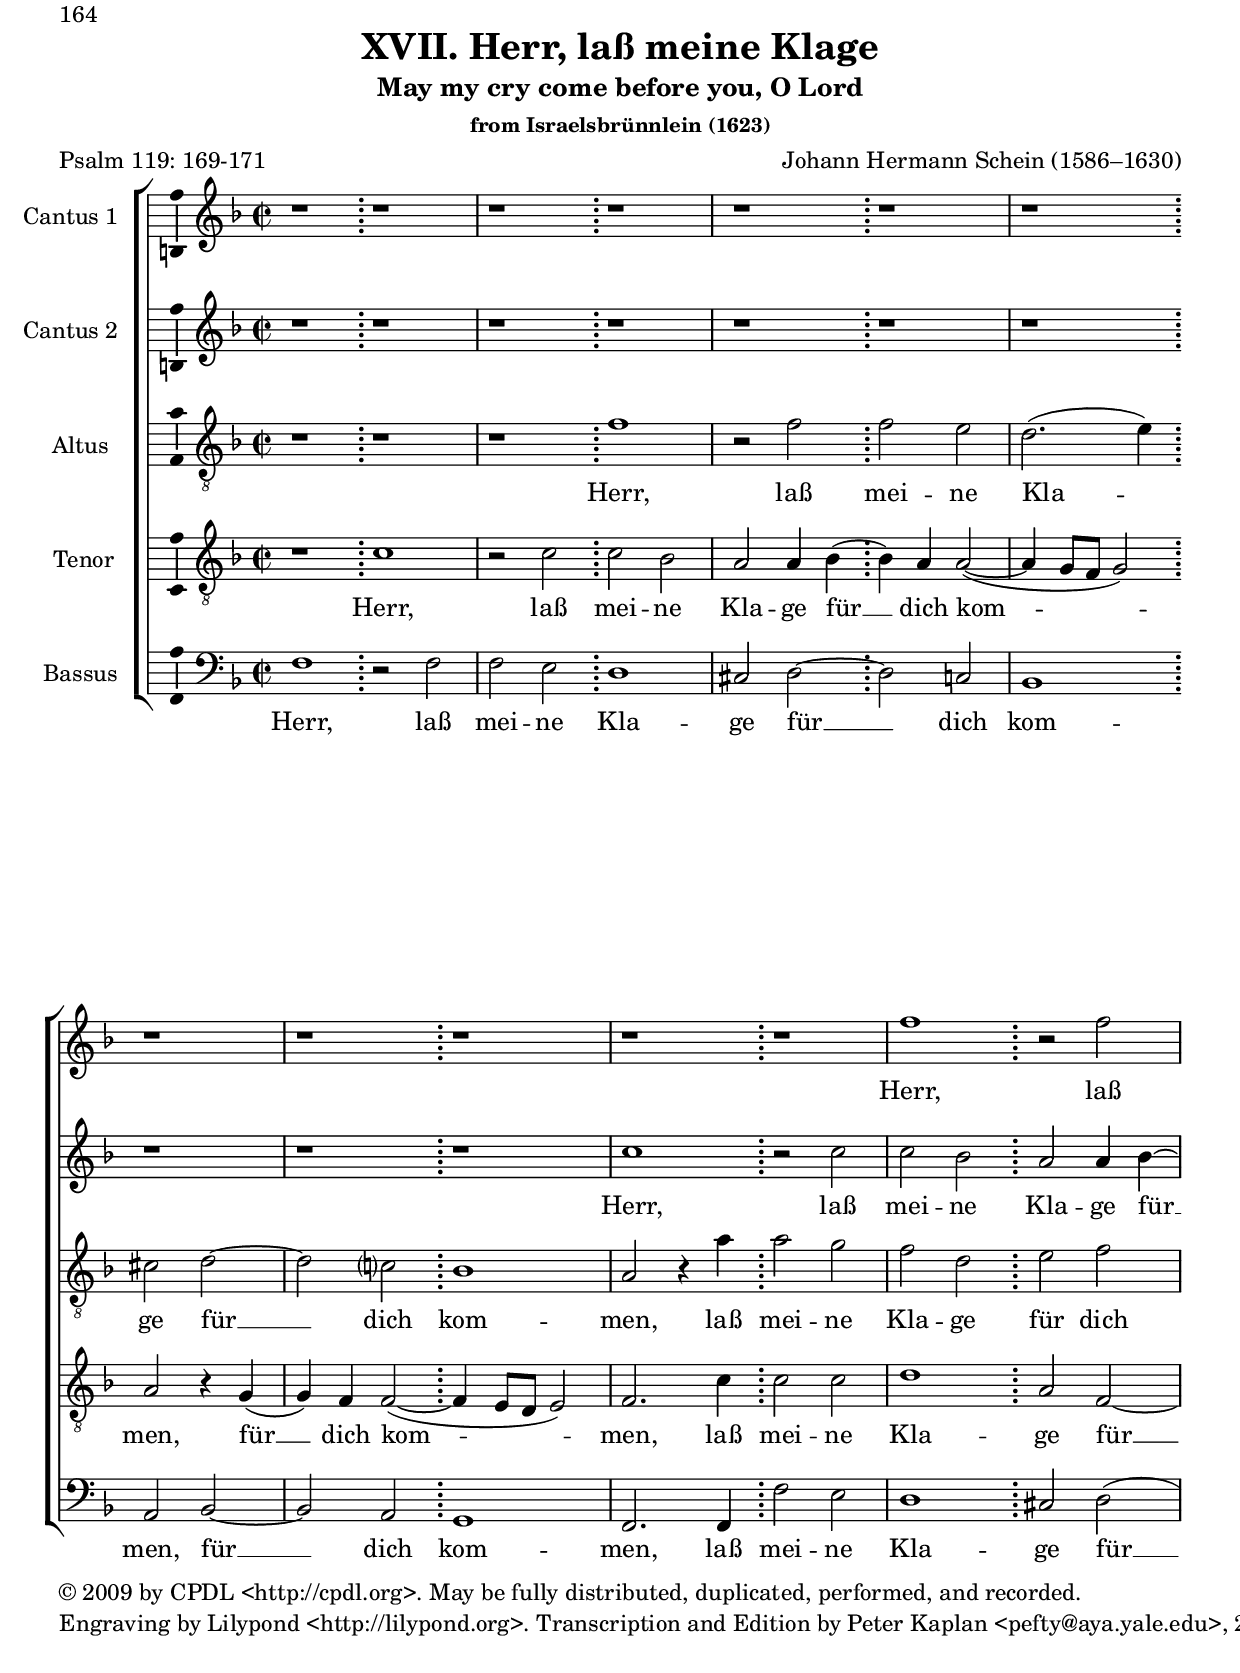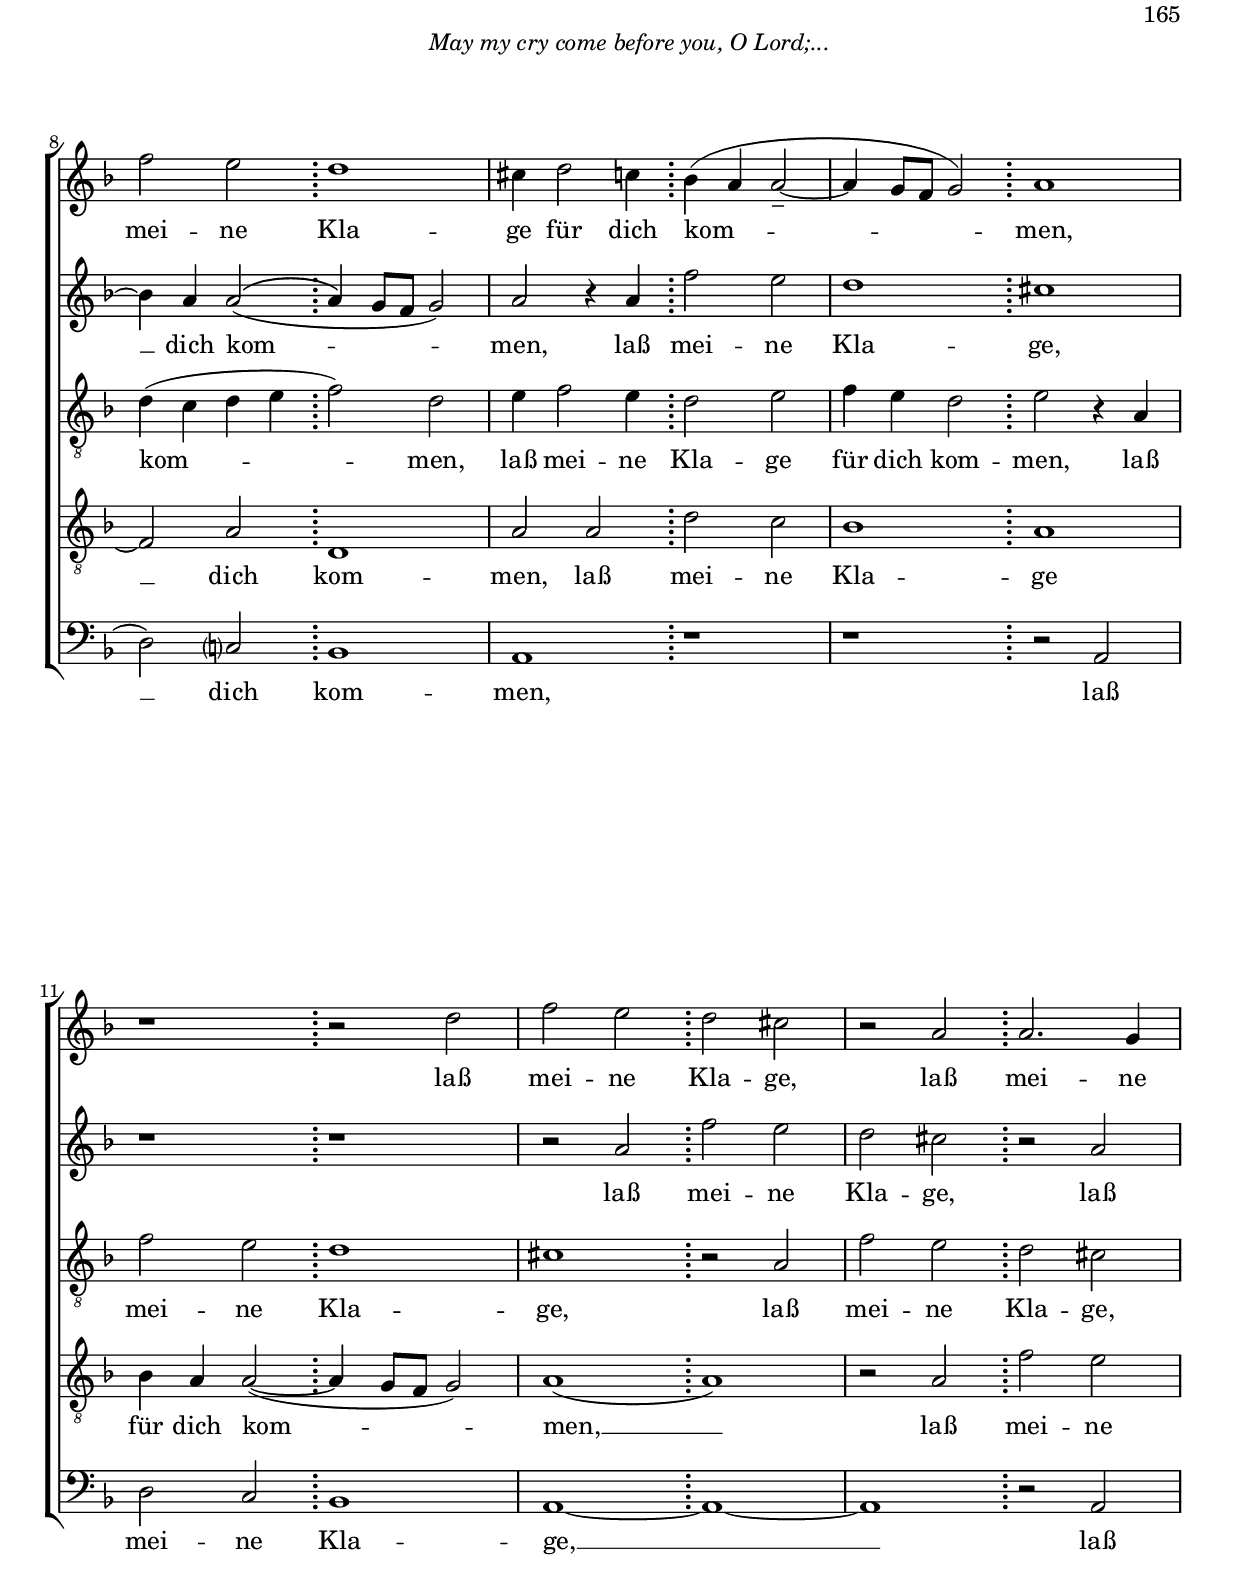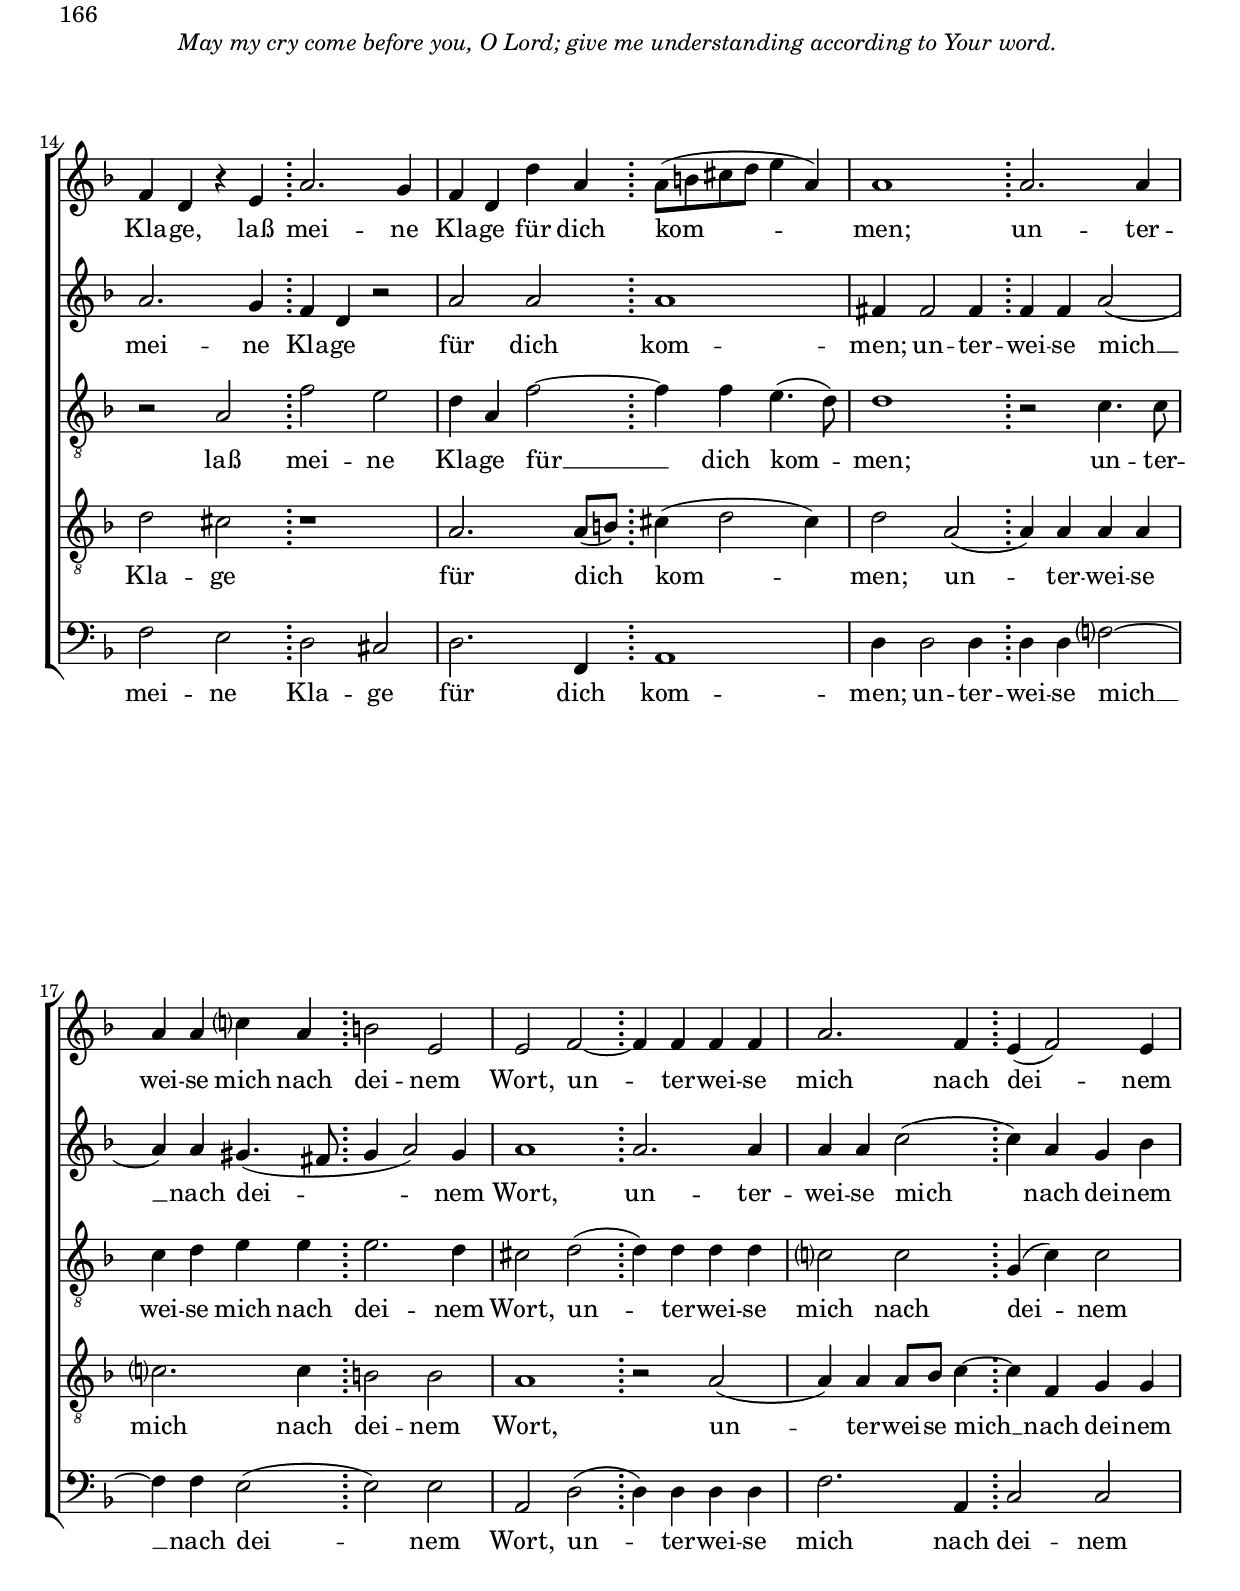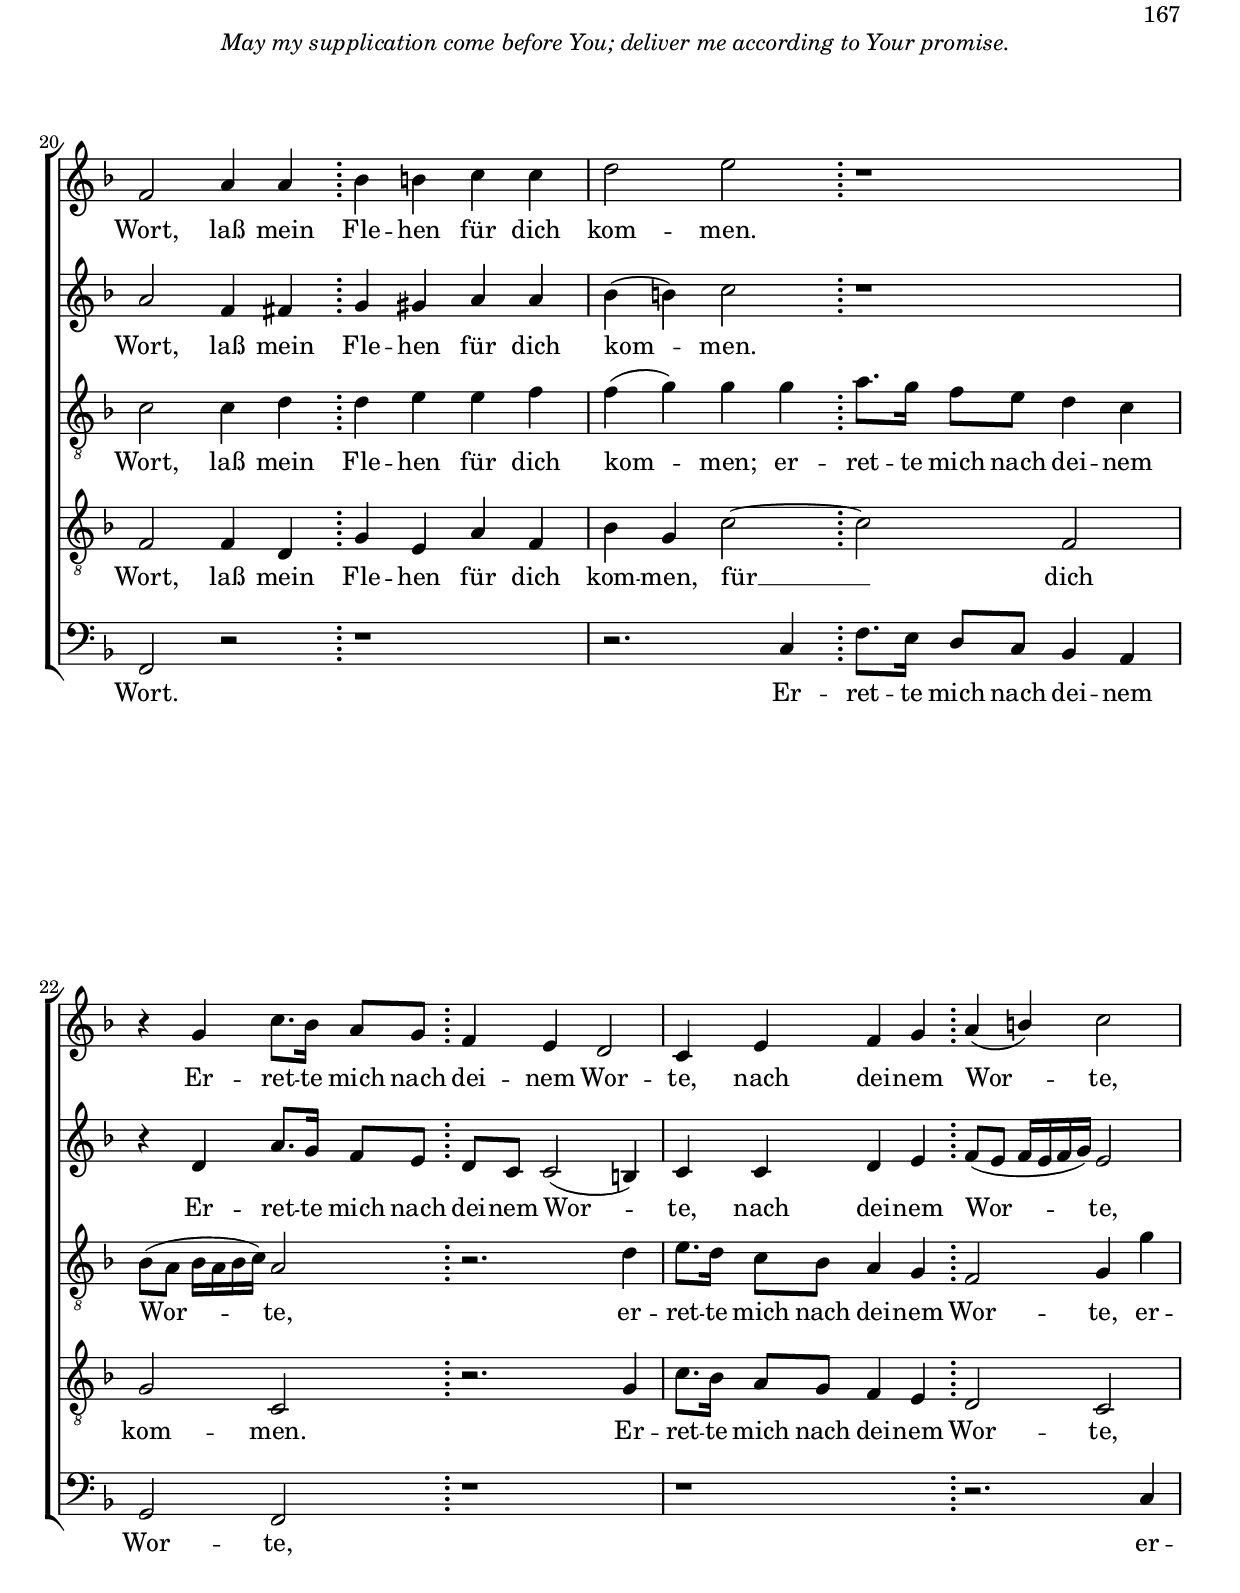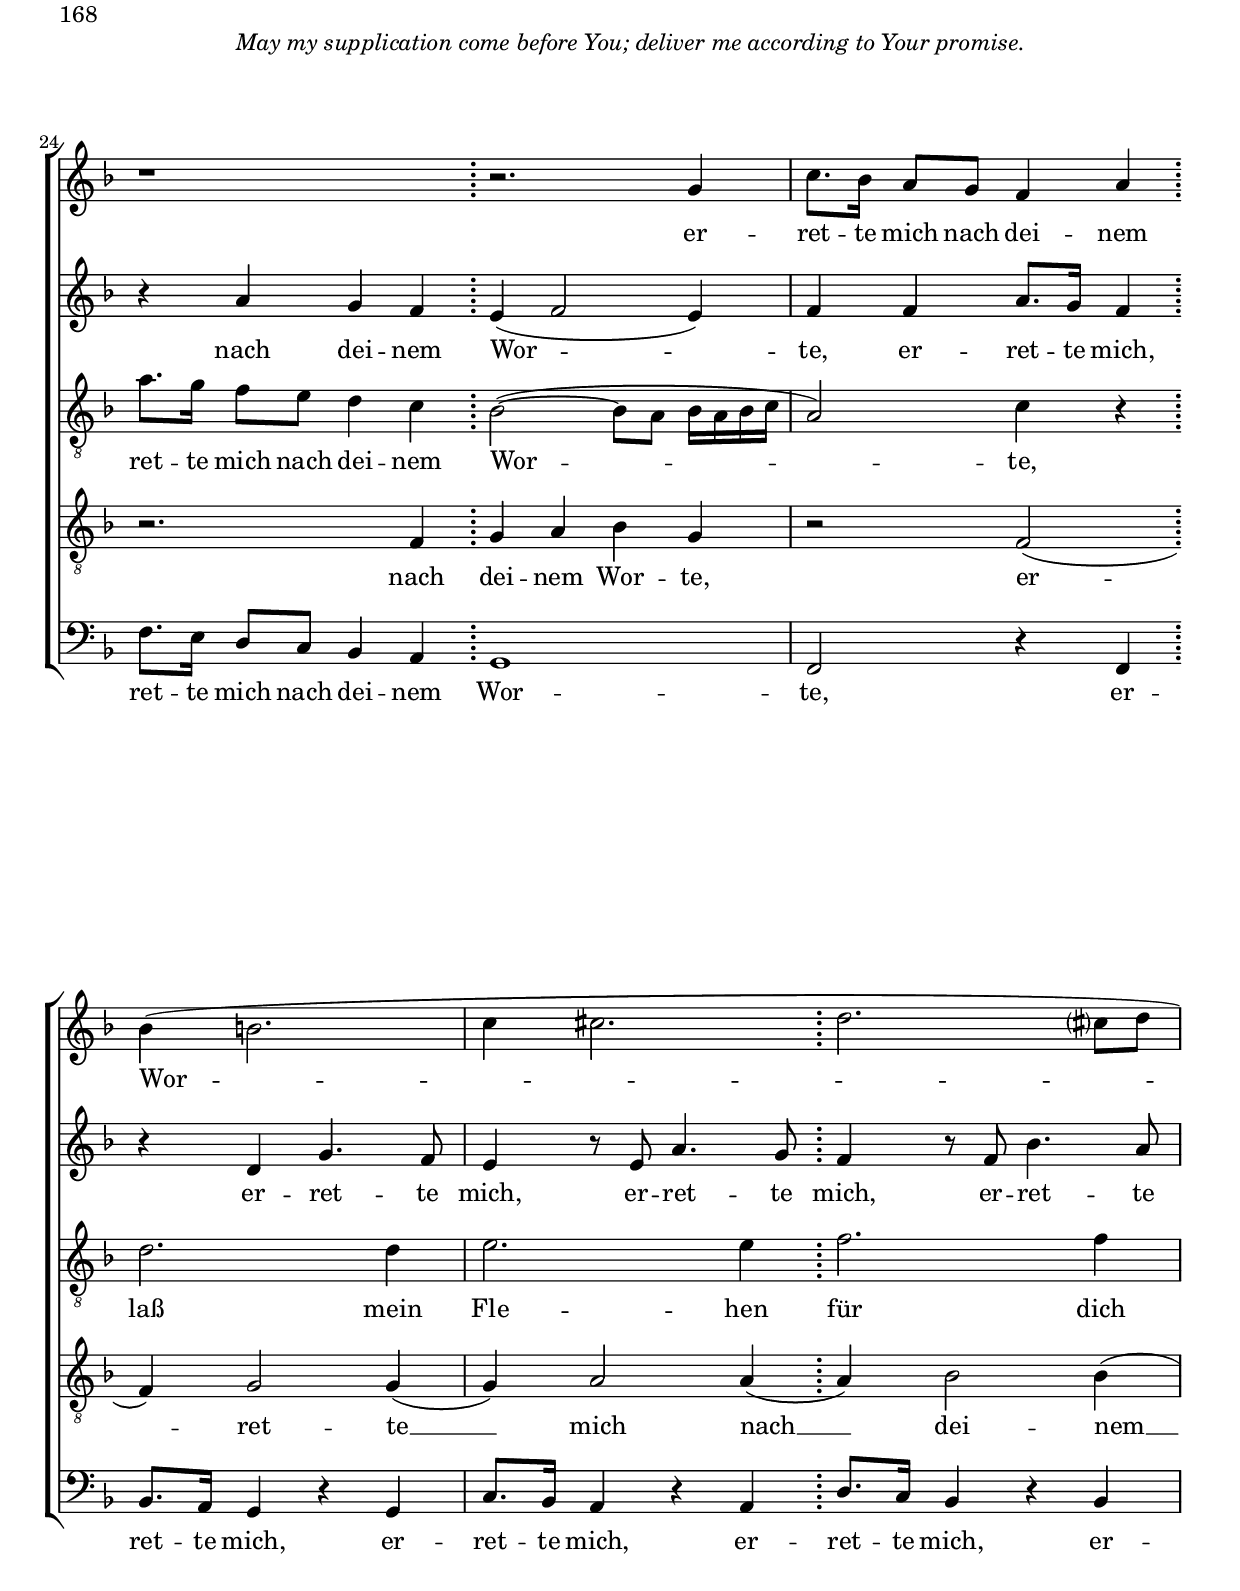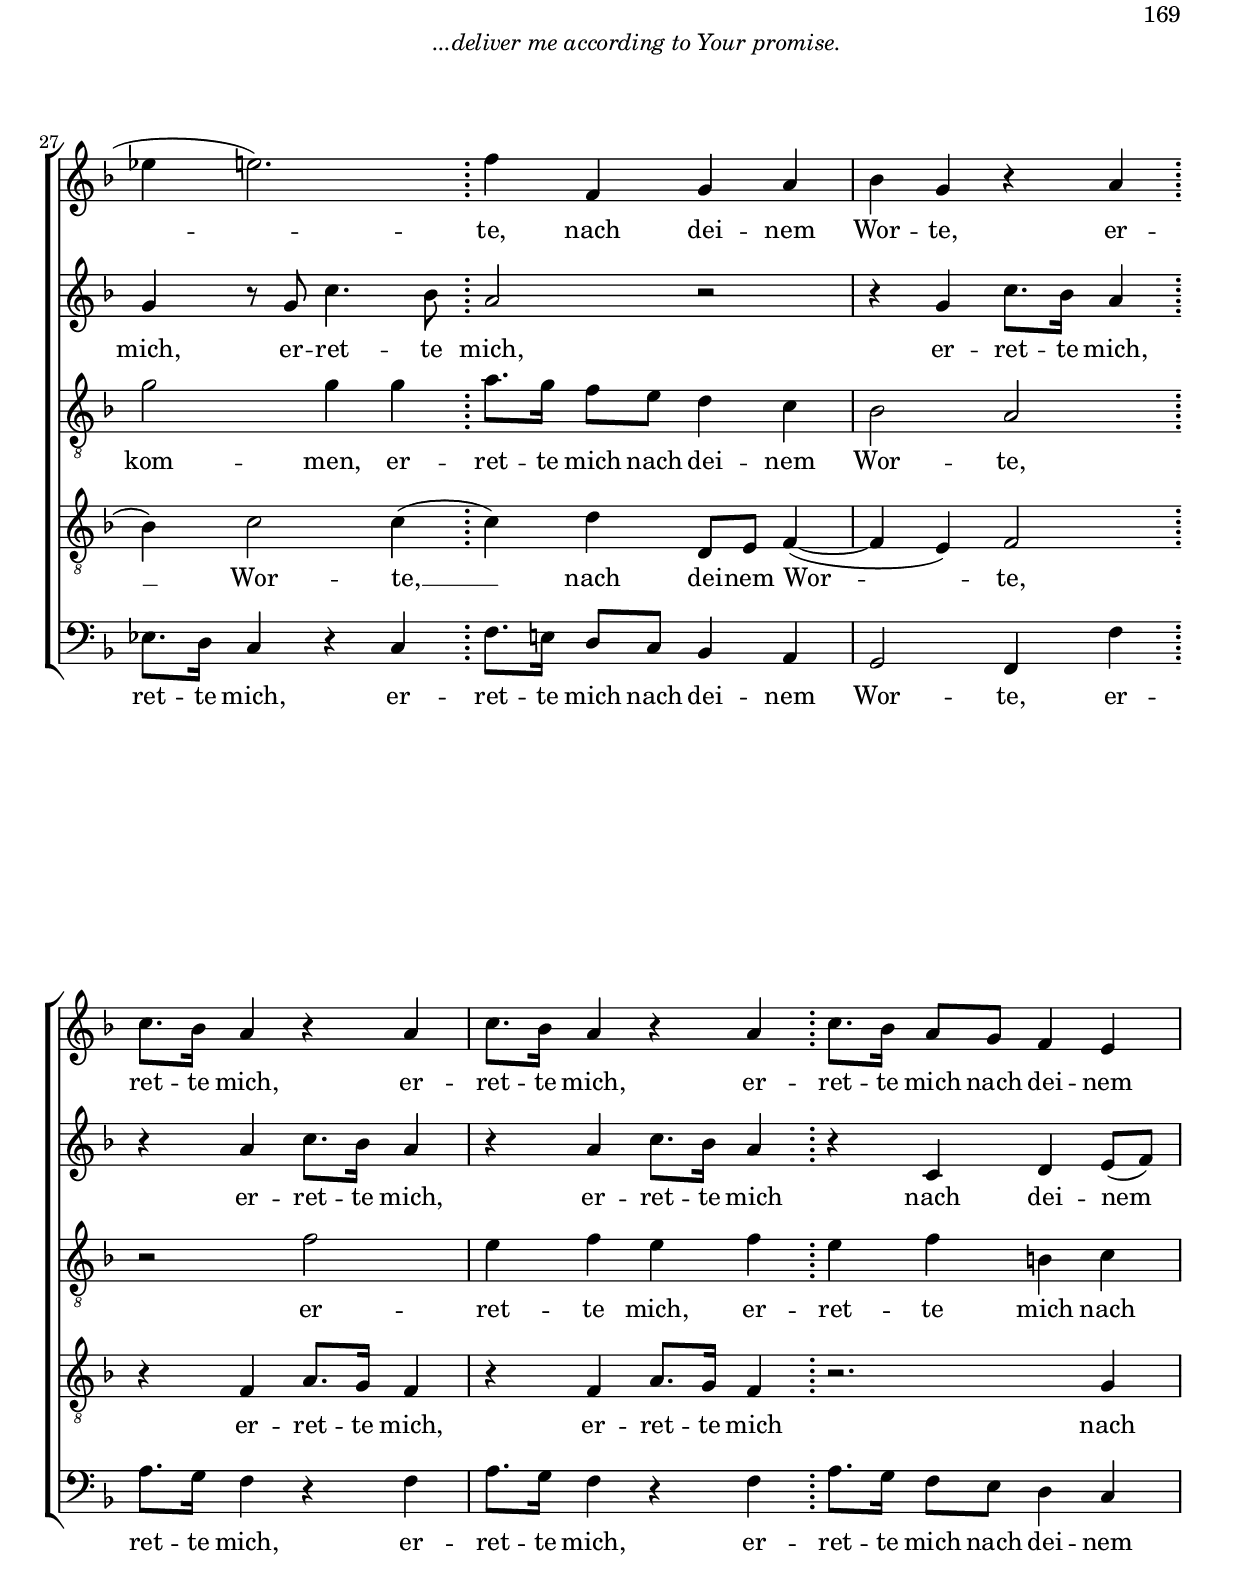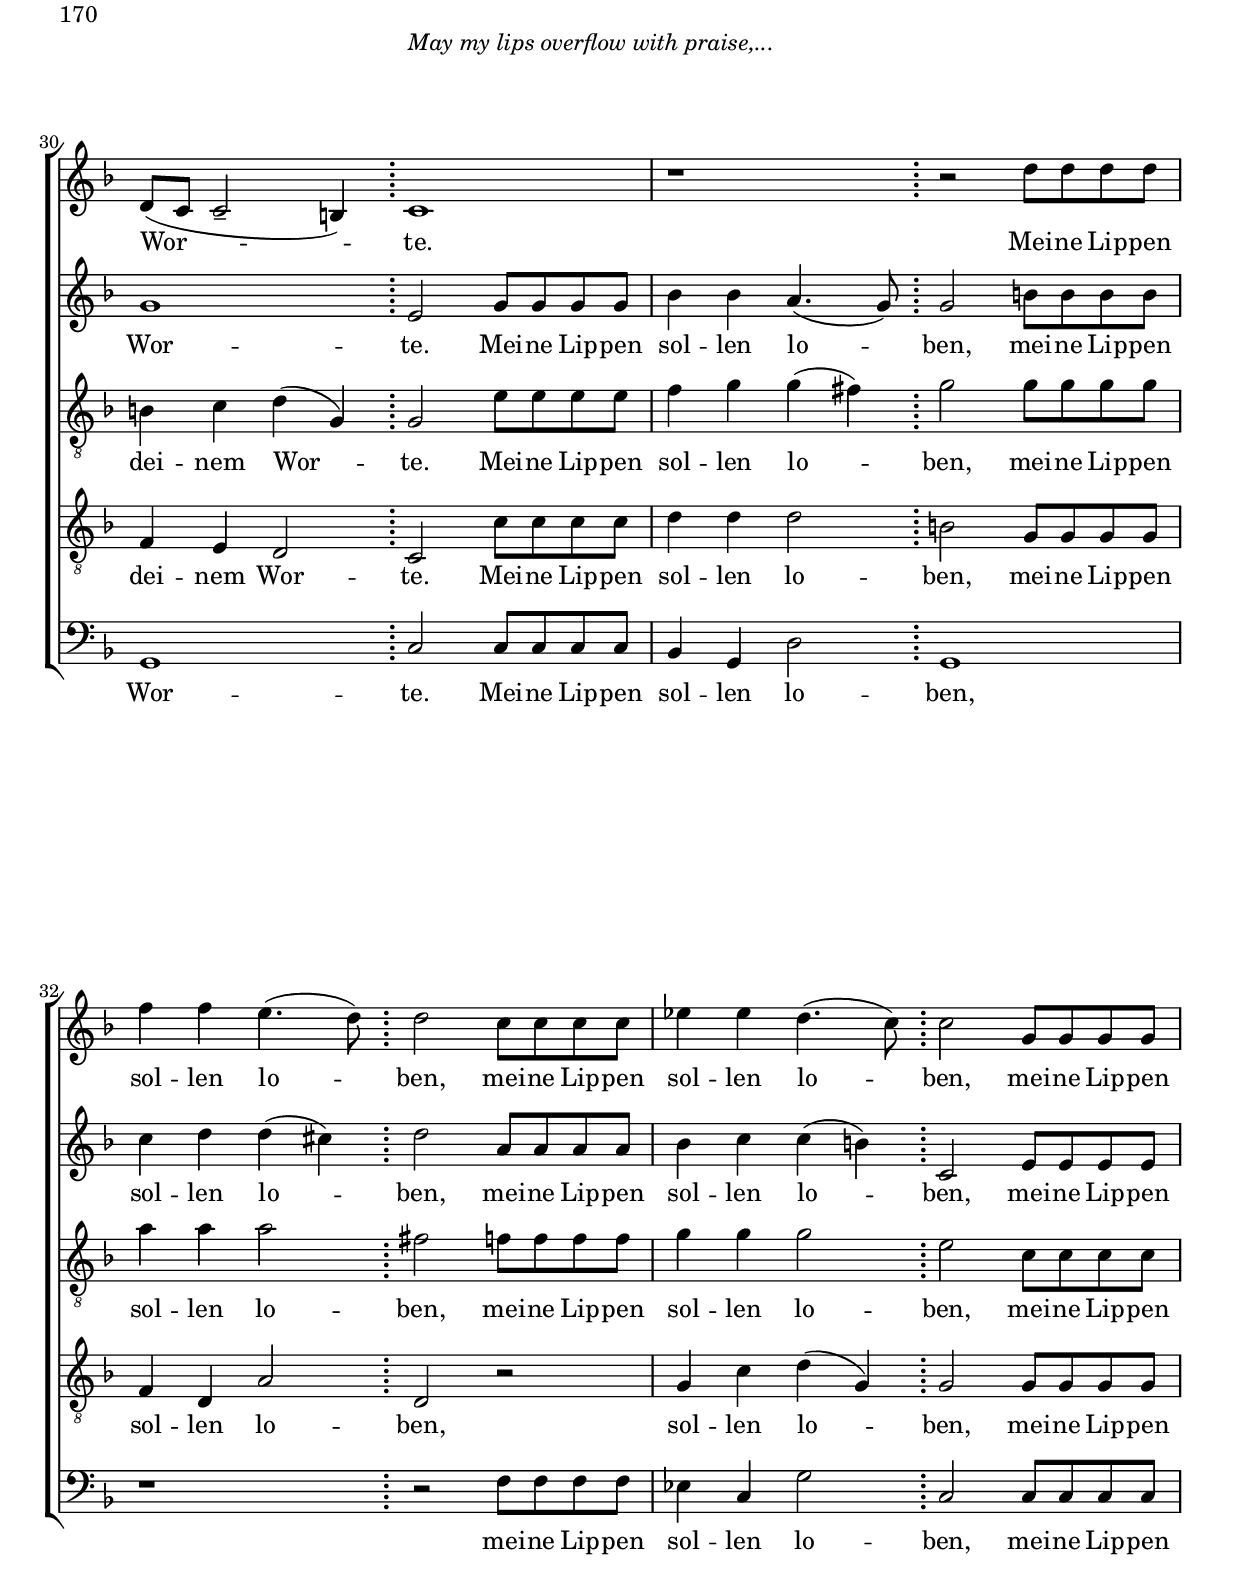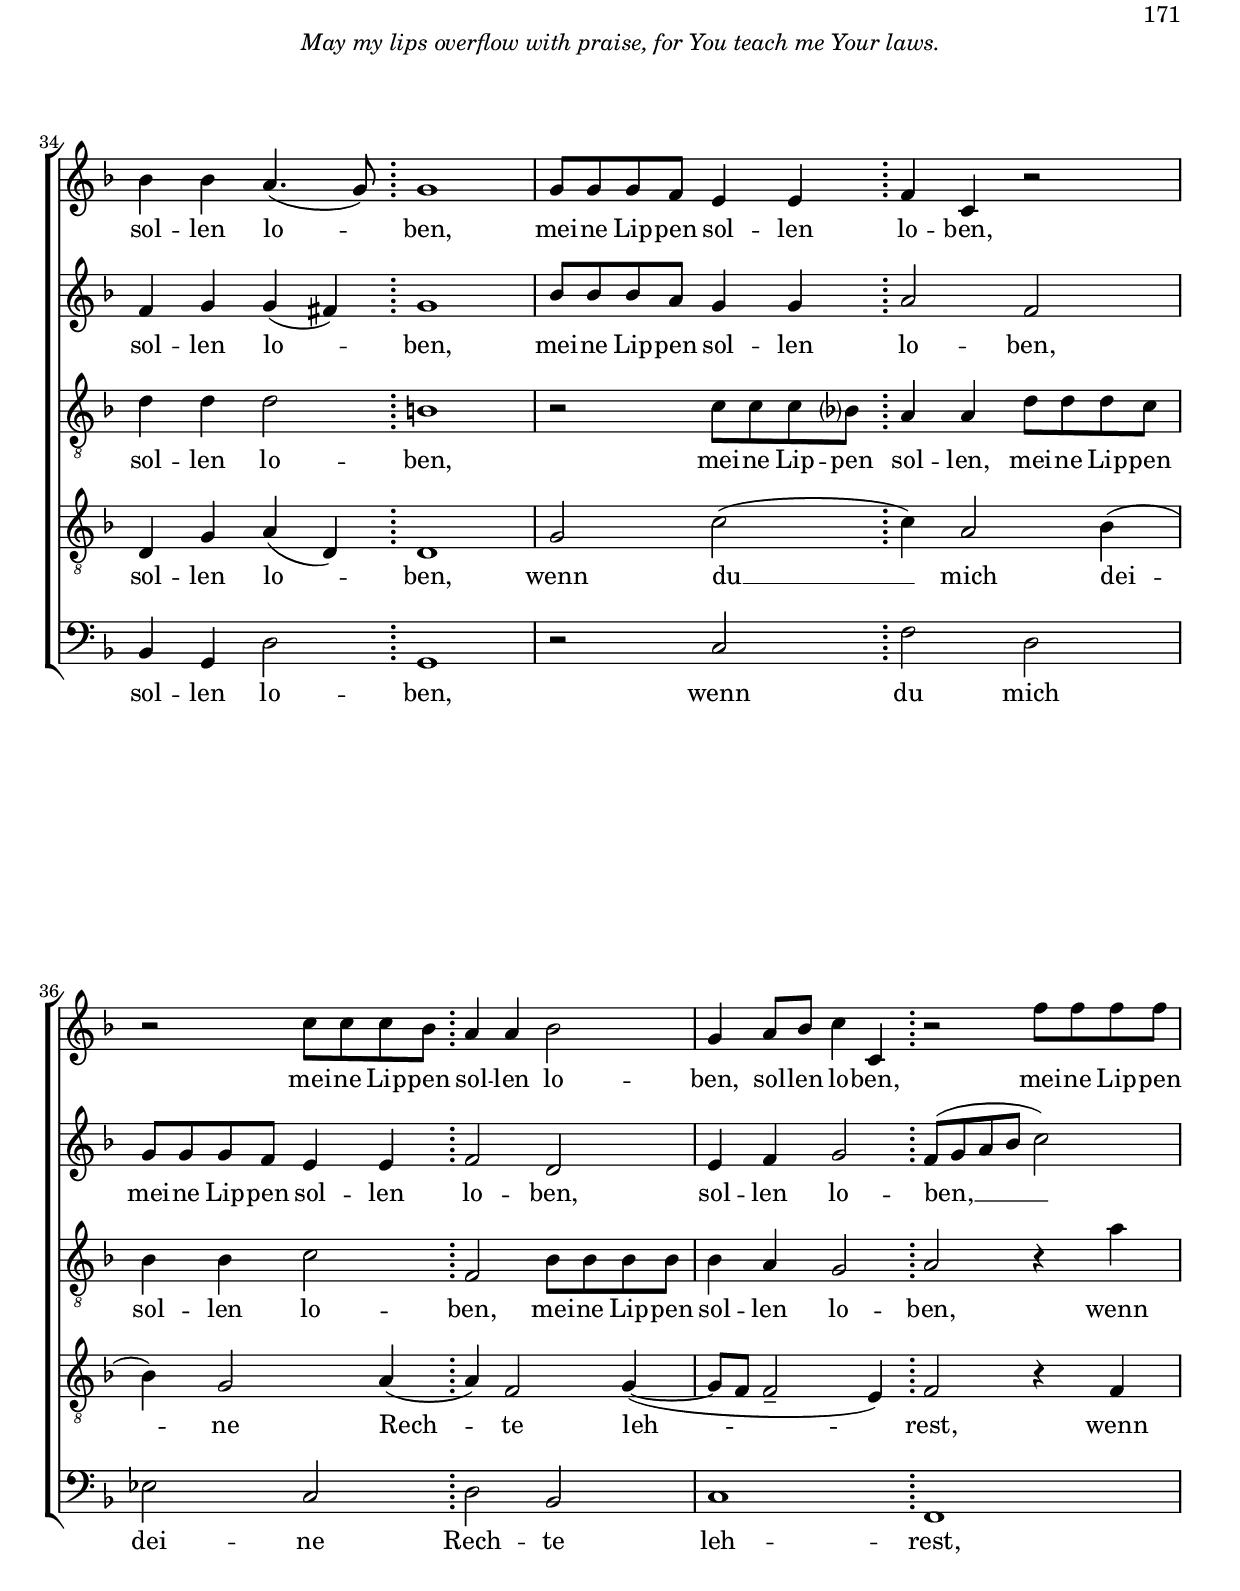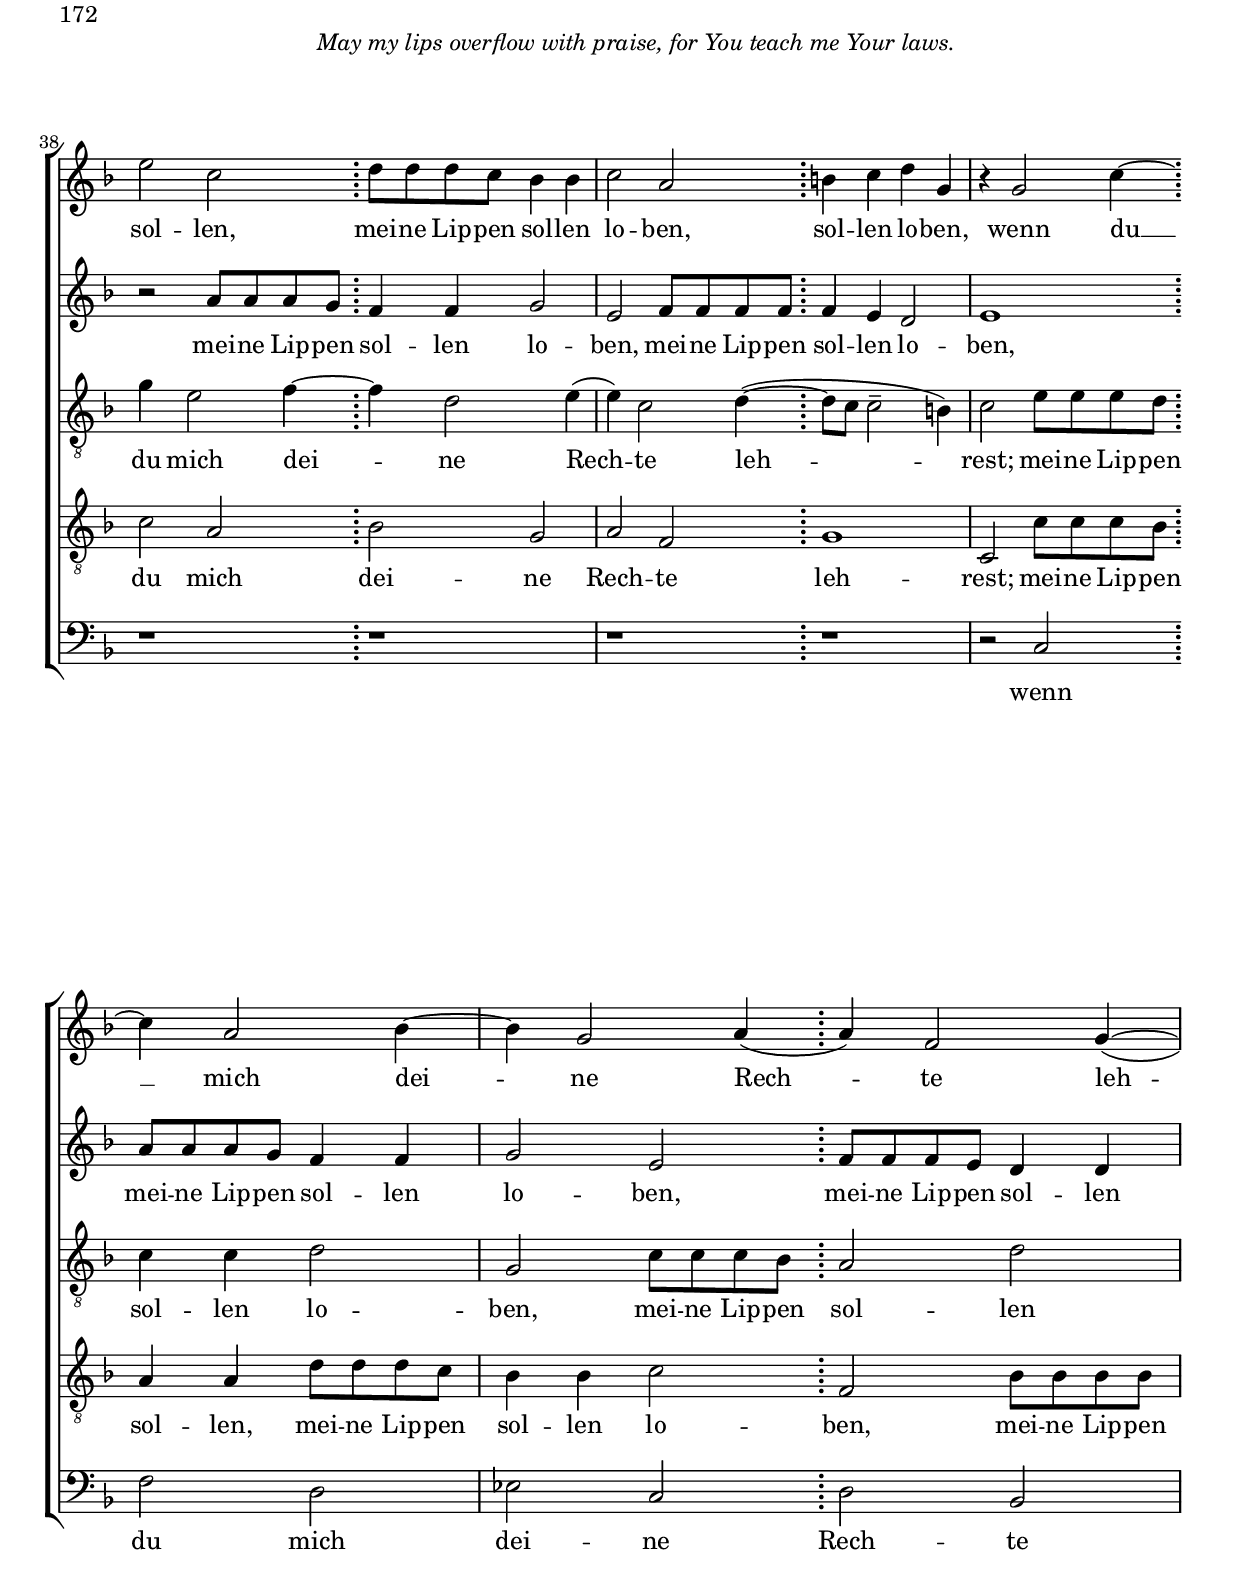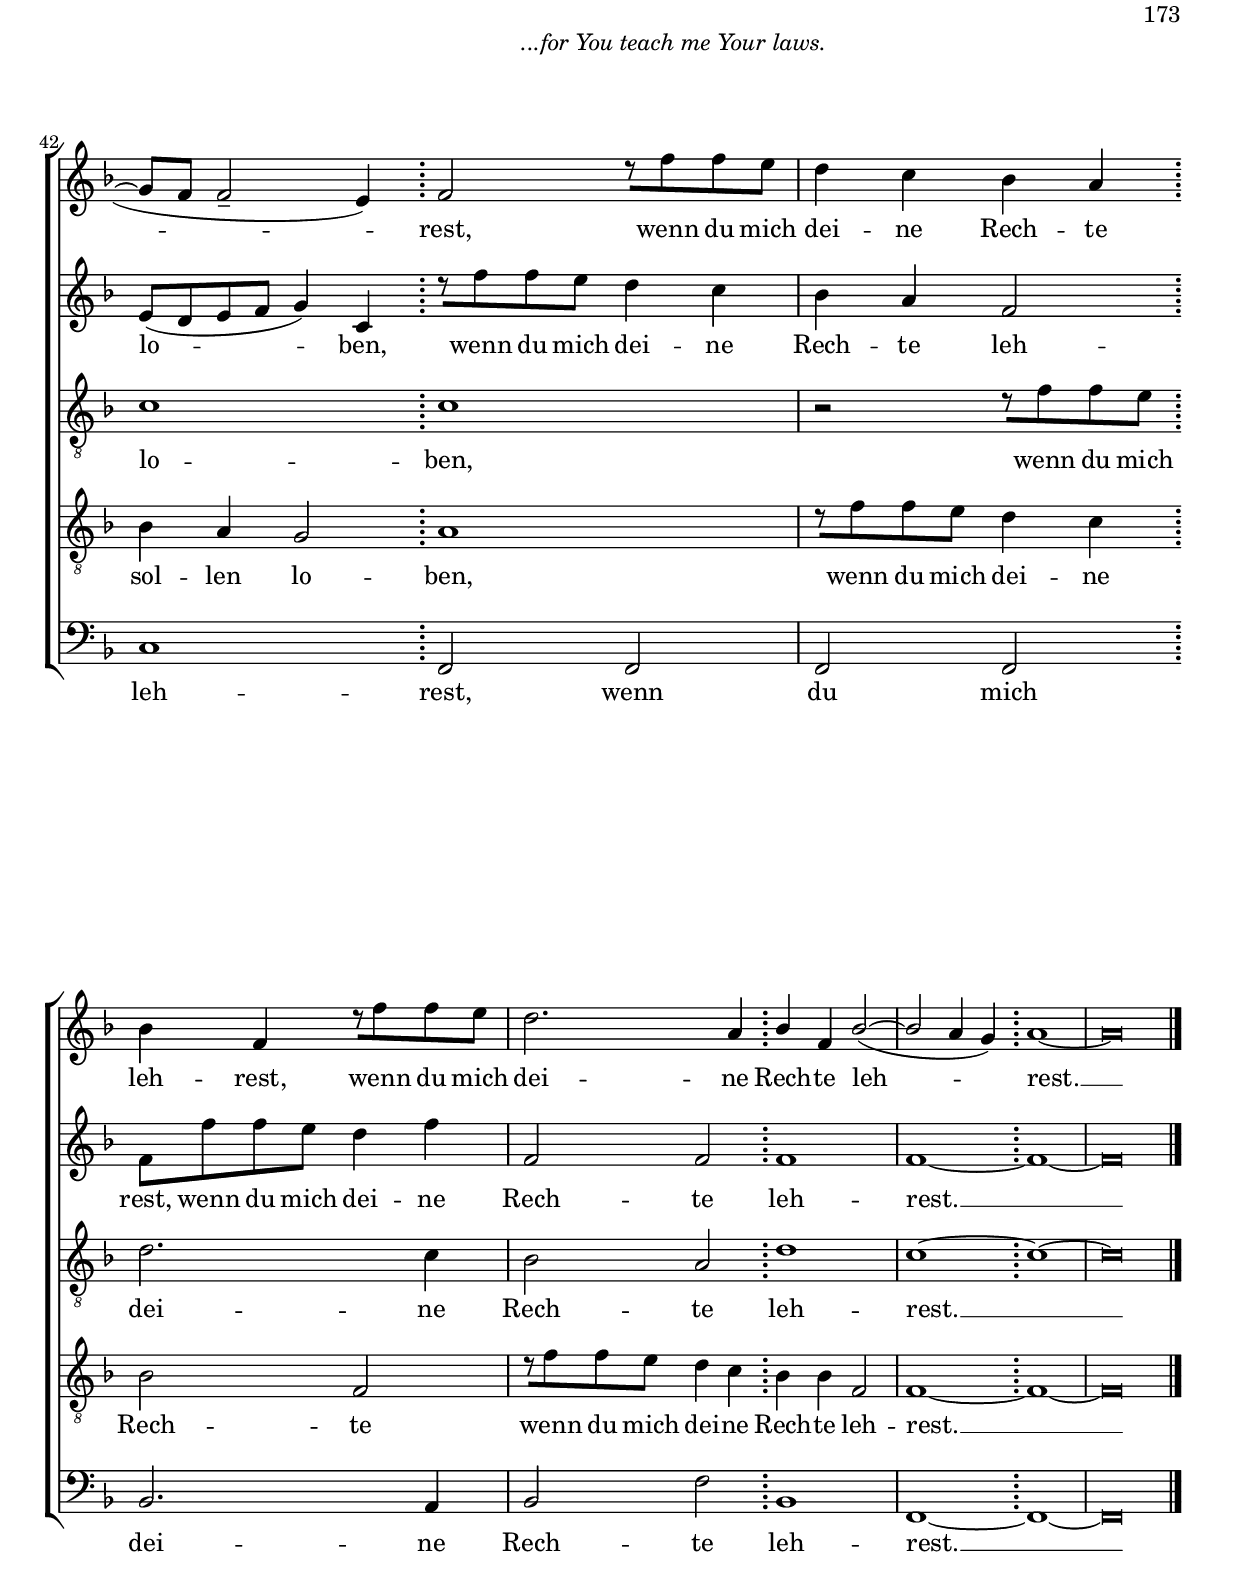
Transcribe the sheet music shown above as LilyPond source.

     \version "2.10.10"

seventeenlineone = \markup{ \hspace#0 \raise #10 \italic \line {May my cry come before you, O Lord;...}}
seventeenlineonetwo = \markup{ \hspace#0 \raise #10 \italic \line {May my cry come before you, O Lord; give me understanding according to Your word.}}
seventeenlinethreefour = \markup{ \hspace#0 \raise #10 \italic \line {May my supplication come before You; deliver me according to Your promise.}}
seventeenlinefour = \markup{ \hspace#-5 \raise #10 \italic \line {...deliver me according to Your promise.}}
seventeenlinefive = \markup{ \hspace#0 \raise #10 \italic \line {May my lips overflow with praise,...}}
seventeenlinefivesix = \markup{ \hspace#-5 \raise #10 \italic \line {May my lips overflow with praise, for You teach me Your laws.}}
seventeenlinesix = \markup{ \hspace#8 \raise #10 \italic \line {...for You teach me Your laws.}}


\paper {
 first-page-number = #164
 print-first-page-number = ##t
  between-system-space = 2.0\cm
  between-system-padding = #1
  ragged-bottom=##f
  ragged-last-bottom=##f
  bottom-margin = 2.0\cm
  top-margin = 0.1\cm
%  system-count = #16
  systemSeparatorMarkup = ""
	oddFooterMarkup = \markup \abs-fontsize #11 {
		\on-the-fly #first-page { \column { 
              \line {© 2009 by CPDL <http://cpdl.org>. May be fully distributed, duplicated, performed, and recorded.}
              \line {Engraving by Lilypond <http://lilypond.org>. Transcription and Edition by Peter Kaplan <pefty@aya.yale.edu>, 2009.}
                                               }
                                     }
                                                   }
        }
\header {
    title = "XVII. Herr, laß meine Klage"
    subtitle = "May my cry come before you, O Lord"
    subsubtitle = "from Israelsbrünnlein (1623)"
    composer = "Johann Hermann Schein (1586–1630)"
    date = "1623"
    poet = "Psalm 119: 169-171"
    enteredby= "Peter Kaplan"
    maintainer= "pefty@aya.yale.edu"
    texidoc = "I have tried to limit my own editorial markings and interpretations.  Altus line cleffed for tenor rather than treble voice."
}



\pointAndClickOff

     \score { 
      <<
        \new ChoirStaff <<
        \new Staff = CantusOne <<
               {  
      <<
     \override Stem #'neutral-direction = #up 

        \clef treble
        \key d \minor 
        \new Voice = "CantusOne" {
     \override NoteHead #'style = #'baroque
        \set Staff.midiInstrument = "synth voice"
        \set Staff.vocalName = "Cantus 1  "

\time 4/2
\once \override Staff.TimeSignature #'stencil = #ly:text-interface::print
\once \override Staff.TimeSignature #'text = \markup \musicglyph #"timesig.C22"
% final copy should just say "¢"
r1                           \bar ":" r
r1                           \bar ":" r
r1                           \bar ":" r
r1                           \bar ":" r
% measure 5
r1                           \bar ":" r
r1                           \bar ":" r
f''1                         \bar ":" r2 f''
\pageBreak
f''2 e''                     \bar ":" <<{d''1}{s2 s^\seventeenlineone}>>
cis''4 d''2 c''4             \bar ":" bes'( a' a'2--~     
% measure 10
a'4 g'8 f' g'2)              \bar ":" a'1
r1                           \bar ":"  r2 d''
f''2 e''                     \bar ":" d'' cis''
r2 a'                        \bar ":" a'2. g'4
\pageBreak
f'4 d'^\seventeenlineonetwo r e'                  \bar ":" a'2. g'4
% measure 15
f'4 d' d'' a'                \bar ":" a'8( b' cis'' d'' e''4 a')
a'1                          \bar ":" a'2. a'4
a'4 a' c''? a'               \bar ":" b'2 e'
e'2 f'2~                     \bar ":" f'4 f' f' f'
a'2. f'4                     \bar ":" e'( f'2) e'4
\pageBreak
% measure 20
f'2 a'4^\seventeenlinethreefour a'                   \bar ":" bes' b' c'' c''
d''2 e''                     \bar ":" r1
r4 g' c''8.[ bes'16] a'8 g'  \bar ":" f'4 e' d'2 
c'4 e' f' g'                 \bar ":"
\stemUp                               
                                      a'( b') 
\stemNeutral
                                              c''2
\pageBreak
<<{r1}{s4 s2.^\seventeenlinethreefour}>>                           \bar ":" r2. g'4
% measure 25
c''8.[ bes'16] a'8 g' f'4 a' \bar ":" bes'( b'2.
c''4 cis''2.                 \bar ":" d''2. cis''?8 d''
ees''4 e''2.)                \bar ":" f''4^\seventeenlinefour f' g' a'
bes'4 g' r a'                \bar ":" c''8.[ bes'16] a'4 r a'
c''8.[ bes'16] a'4 r a'      \bar ":" c''8.[ bes'16] a'8 g' f'4 e'
% measure 30 
d'8( c' c'2-- b4)            \bar ":" c'1^\seventeenlinefive
r1                           \bar ":" r2 d''8 d'' d'' d''
f''4 f'' e''4.( d''8)        \bar ":" d''2 c''8 c'' c'' c''
ees''4 ees'' d''4.( c''8)    \bar ":" c''2 g'8 g' g' g' 
\pageBreak
bes'4 bes' a'4.( g'8^\seventeenlinefivesix)        \bar ":" g'1
% measure 35
g'8 g' g' f' e'4 e'          \bar ":" f' c' r2
r2 c''8 c'' c'' bes'         \bar ":" a'4 a' bes'2
g'4 a'8 bes' c''4 c'         \bar ":" r2 f''8 f'' f'' f''
e''2 c''                     \bar ":" d''8^\seventeenlinefivesix d'' d'' c'' bes'4 bes'
c''2 a'                      \bar ":" b'4 c'' d'' g'
% measure 40
r4 g'2 c''4~                 \bar ":" c'' a'2 bes'4~
bes'4 g'2 a'4(               \bar ":" a'4) f'2 g'4(^~
\pageBreak
g'8 f' f'2-- e'4)            \bar ":" f'2^\seventeenlinesix r8[ f'' f'' e'']
d''4 c'' bes' a'             \bar ":" bes' f' r8[ f'' f'' e'']
d''2. 
\stemUp 
        a'4                  \bar ":" bes' f' bes'2(^~
% measure 45
bes'2 a'4 g')                \bar ":" a'1~
a'\breve
\bar "|."
}
>>
}

>>

\new Lyrics 
\lyricsto "CantusOne"
        { 
Herr, laß 
mei -- ne Kla -- 
ge für dich kom --
   men,
   laß 
mei -- ne Kla -- ge,
   laß mei -- ne 
Kla -- ge, laß mei -- ne 
Kla -- ge für dich kom --
men; un -- ter --
wei -- se mich nach dei -- nem
Wort, un -- ter -- wei -- se 
mich nach dei -- nem
Wort, laß mein Fle -- hen für dich 
kom -- men.
   Er -- ret -- te mich nach dei -- nem Wor --
te, nach dei -- nem Wor -- te, 
   er -- 
ret -- te mich nach dei -- nem Wor --

   te, nach dei -- nem 
Wor -- te, er -- ret -- te mich, er -- 
ret -- te mich, er -- ret -- te mich nach dei -- nem 
Wor -- te.
   Mei -- ne Lip -- pen
sol -- len lo -- ben, mei -- ne Lip -- pen
sol -- len lo -- ben, mei -- ne Lip -- pen
sol -- len lo -- ben, 
mei -- ne Lip -- pen sol -- len lo -- ben, 
   mei -- ne Lip -- pen sol -- len lo -- 
ben, sol -- len lo -- ben, mei -- ne Lip -- pen
sol -- len, mei -- ne Lip -- pen sol -- len 
lo -- ben, sol -- len lo -- ben, 
wenn du __ mich dei --
   ne Rech -- te leh --
   rest, wenn du mich 
dei -- ne Rech -- te leh -- rest, wenn du mich 
dei -- ne Rech -- te leh -- 
   rest.
__
}



        \new Staff = CantusTwo <<
               {  
      <<
     \override Stem #'neutral-direction = #up 

        \clef treble
        \key d \minor 
        \new Voice = "CantusTwo" {
     \override NoteHead #'style = #'baroque
        \set Staff.midiInstrument = "synth voice"
        \set Staff.vocalName = "Cantus 2  "

\time 4/2
\once \override Staff.TimeSignature #'stencil = #ly:text-interface::print
\once \override Staff.TimeSignature #'text = \markup \musicglyph #"timesig.C22"
% final copy should just say "¢"
r1 r
r1 r
r1 r
r1 r
% measure 5
r1 r
c''1 r2 c''
c''2 bes' a' a'4 bes'~
bes'4 a' a'2(^\( a'4\) g'8 f' g'2)
a'2 r4 a'4 f''2 e''
% measure 10
d''1 cis''
r1 r
r2 a' f'' e''
d''2 cis'' r a'
a'2. g'4 f' d' r2
% measure 15
a'2 a' a'1
fis'4 fis'2 fis'4 fis'fis' a'2(
a'4) a' gis'4.( fis'8 gis'4 a'2) gis'4
a'1 a'2. a'4
a'4 a' c''2( c''4) a' g' bes'
% measure 20
a'2 f'4 fis' g' gis' a' a'
bes'4( b') c''2 r1
r4 d'4 a'8.[ g'16] f'8[ e'8] d' c' c'2( b4)
c'4 c' d' e' f'8([ e'] f'16 e' f' g') e'2
r4 a' g' f' e'( f'2 e'4)
% measure 25
f'4 f' a'8.[ g'16] f'4 r d' g'4. f'8
e'4 r8 e' a'4. g'8 f'4 r8 f' bes'4. a'8
g'4 r8 g'8 c''4. bes'8 a'2 r
r4 g'4 c''8. bes'16 a'4 r a' c''8. bes'16 a'4
r4 a' c''8. bes'16 a'4 r c' d' e'8( f')
% measure 30 
g'1 e'2 g'8 g' g' g' 
bes'4 bes' a'4.( g'8) g'2 b'8 b' b' b'
c''4 d'' d''( cis'') d''2 a'8 a' a' a'
bes'4 c'' c''( b') c'2 e'8 e' e' e' 
f'4 g' g'( fis') g'1
% measure 35
bes'8 bes' bes' a' g'4 g' a'2 f'
g'8 g' g' f' e'4 e' f'2 d'
e'4 f' g'2 f'8( g' a' bes' c''2)
r2 a'8 a' a' g' f'4 f' g'2
e'2 f'8 f' f' f' f'4 e' d'2
% measure 40
e'1 a'8 a' a' g' f'4 f'
g'2 e' f'8 f' f' e' d'4 d'
e'8( d' e' f'g'4) c' r8[ f''8 f'' e''] d''4 c''
bes'4 a' f'2 f'8 f'' f'' e'' d''4 f''
f'2 f' f'1
% measure 45
f'1~f'~
f'\breve
\bar "|."
}
>>
}

>>

\new Lyrics 
\lyricsto "CantusTwo"
        { 
Herr, laß 
mei -- ne Kla -- ge für 
__ dich kom --
men, laß mei -- ne 
Kla -- ge,

   laß mei -- ne 
Kla -- ge, laß 
mei -- ne Kla -- ge 
für dich kom --
men; un -- ter -- wei -- se mich 
__ nach dei -- nem
Wort, un -- ter -- 
wei -- se mich nach dei -- nem
Wort, laß mein Fle -- hen für dich 
kom -- men.
   Er -- ret -- te mich nach dei -- nem Wor --
te, nach dei -- nem Wor -- te, 
   nach dei -- nem Wor --
   te, er -- ret -- te mich, er -- ret -- te 
mich, er -- ret -- te mich, er -- ret -- te 
mich, er -- ret -- te mich, 
   er -- ret -- te mich, er -- ret -- te mich,
   er -- ret -- te mich nach dei -- nem 
Wor -- te. Mei -- ne Lip -- pen
sol -- len lo -- ben, mei -- ne Lip -- pen
sol -- len lo -- ben, mei -- ne Lip -- pen
sol -- len lo -- ben, mei -- ne Lip -- pen 
sol -- len lo -- ben, 
mei -- ne Lip -- pen sol -- len lo -- ben, 
mei -- ne Lip -- pen sol -- len lo -- ben, 
sol -- len lo -- ben, __
   mei -- ne Lip -- pen sol -- len lo -- 
ben, mei -- ne Lip -- pen sol -- len lo -- 
ben, mei -- ne Lip -- pen sol -- len 
lo -- ben, mei -- ne Lip -- pen sol -- len 
lo -- ben, wenn du mich dei -- ne 
Rech -- te leh -- rest, wenn du mich dei -- ne 
Rech -- te leh -- 
rest.
__
}



        \new Staff = Altus <<
               {  
      <<
     \override Stem #'neutral-direction = #up 
        \clef "G_8"
        \key d \minor 
        \new Voice = "Altus" {
     \override NoteHead #'style = #'baroque
        \set Staff.midiInstrument = "synth voice"
        \set Staff.vocalName = "Altus  "

\time 4/2
\once \override Staff.TimeSignature #'stencil = #ly:text-interface::print
\once \override Staff.TimeSignature #'text = \markup \musicglyph #"timesig.C22"
% final copy should just say "¢"
r1 r
r1 f'1
r2 f' f' e'
d'2.( e'4) cis'2  d'~
% measure 5
d'2 c'? bes1
a2 r4 a' a'2 g'
f'2 d' e' f'
d'4( c' d' e' f'2) d'
e'4 f'2 e'4 d'2 e'
% measure 10
f'4 e' d'2 e' r4 a
f'2 e' d'1
cis'1 r2 a 
f'2 e' d' cis'
r2 a f' e'
% measure 15
d'4 a f'2~f'4 f' e'4.( d'8)
d'1 r2 c'4. c'8
c'4 d' e' e' e'2. d'4
cis'2 d'2( d'4) d' d' d'
c'?2 c' g4( c') c'2
% measure 20
c'2 c'4 d' d' e' e' f'
f'4( g') g' g' a'8.[ g'16] f'8 e' d'4 c'
\stemDown
bes8([ a] bes16 a bes c') 
\stemNeutral
                          a2 r2. d'4
e'8.[ d'16] c'8 bes a4 g f2 g4 g'
\stemDown
a'8.[ g'16] f'8 e' d'4 c' bes2(~bes8[ a] bes16 a bes c'
\stemNeutral
% measure 25
a2) c'4 r d'2. d'4
e'2. e'4 f'2. f'4
g'2 g'4 g' a'8.[ g'16] f'8 e' d'4 c'
bes2 a r f'
e'4 f' e' f' e' f' b c'
% measure 30 
b4 c' d'( g) g2 e'8 e' e' e'
f'4 g' g'( fis') g'2 g'8 g' g' g'
a'4 a' a'2 fis' f'8 f' f' f' 
g'4 g' g'2 e' c'8 c' c' c'
d'4 d' d'2 b1
% measure 35
r2 c'8 c' c' bes? a4 a d'8 d' d' c'
bes4 bes c'2 f bes8 bes bes bes
bes4 a g2 a r4 a'
g'4 e'2 f'4~f' d'2 e'4(
e'4) c'2 d'4(~d'8 c' c'2-- b4)
% measure 40
c'2 e'8 e' e' d' c'4 c' d'2
g2 c'8 c' c' bes a2 d'
c'1 c'
r2 r8[ f'8 f' e'] d'2. c'4
bes2 a d'1
% measure 45
c'1~c'~
c'\breve
\bar "|."
}
>>
}

>>

\new Lyrics 
\lyricsto "Altus"
        { 
   Herr, 
   laß mei -- ne 
Kla -- ge für 
__ dich kom --
men, laß mei -- ne 
Kla -- ge für dich 
kom -- men,
laß mei -- ne Kla -- ge 
für dich kom -- men, laß 
mei -- ne Kla -- 
ge, laß 
mei -- ne Kla -- ge,
   laß mei -- ne 
Kla -- ge für __ dich kom -- 
men; un -- ter --
wei -- se mich nach dei -- nem
Wort, un -- ter -- wei -- se 
mich nach dei -- nem
Wort, laß mein Fle -- hen für dich 
kom -- men; er -- ret -- te mich nach dei -- nem 
Wor -- te, er -- 
ret -- te mich nach dei -- nem Wor -- te, er -- 
ret -- te mich nach dei -- nem Wor -- 
   te, laß mein 
Fle -- hen für dich 
kom -- men, er -- ret -- te mich nach dei -- nem 
Wor -- te, er -- 
ret -- te mich, er -- ret -- te mich nach 
dei -- nem Wor -- te. Mei -- ne Lip -- pen
sol -- len lo -- ben, mei -- ne Lip -- pen
sol -- len lo -- ben, mei -- ne Lip -- pen
sol -- len lo -- ben, mei -- ne Lip -- pen
sol -- len lo -- ben, 
   mei -- ne Lip -- pen sol -- len, mei -- ne Lip -- pen 
sol -- len lo -- ben, mei -- ne Lip -- pen
sol -- len lo -- ben, wenn 
du mich dei -- ne Rech -- 
   te leh --
rest; mei -- ne Lip -- pen sol -- len lo --
ben, mei -- ne Lip -- pen sol -- len 
lo -- ben,
   wenn du mich dei -- ne 
Rech -- te leh -- 
rest.
__
}


        \new Staff = Tenor <<
               {  
      <<
     \override Stem #'neutral-direction = #up 

        \clef "G_8"
        \key d \minor 
        \new Voice = "Tenor" {
     \override NoteHead #'style = #'baroque
        \set Staff.midiInstrument = "synth voice"
        \set Staff.vocalName = "Tenor "

\time 4/2
\once \override Staff.TimeSignature #'stencil = #ly:text-interface::print
\once \override Staff.TimeSignature #'text = \markup \musicglyph #"timesig.C22"
% final copy should just say "¢"
r1 c'
r2 c' c' bes
a2 a4 bes4( bes) a a2(~
a4 g8 f g2) a r4 g(
% measure 5
g4) f f2(~f4 e8 d e2)
f2. c'4 c'2 c'
d'1 a2 f~
f2 a d1
a2 a d' c'
% measure 10
bes1 a
bes4 a a2(~ a4 g8 f g2)
a1( a)
r2 a f' e'
d'2 cis' r1
% measure 15
a2. a8( b) cis'4( d'2 cis'4)
d'2 a2( a4) a a a
c'?2. c'4 b2 b
a1 r2 a2(
a4) a a8 bes c'4~c' f g g 
% measure 20
f2 f4 d g e a f
bes g c'2~c' f
g2 c r2. g4
c'8.[ bes16] a8 g f4 e d2 c
r2. f4 g a bes g
% measure 25
r2 f2( f4) g2 g4(
g4) a2 a4( a) bes2 bes4(
bes4) c'2 c'4( c') d' d8 e f4(~
f4 e) f2 r4 f a8. g16 f4
r4 f a8. g16 f4 r2. g4
% measure 30 
f4 e d2 c c'8 c' c' c'
d'4 d' d'2 b g8 g g g
f4 d a2 d r
g4 c' d'( g) g2 g8 g g g 
d4 g a( d) d1
% measure 35
g2 c'( c'4) a2 bes4(
bes4) g2 a4( a) f2 g4(~
g8 f f2-- e4) f2 r4 f
c'2 a bes g
a2 f g1
% measure 40
c2 c'8 c' c' bes a4 a d'8 d' d' c'
bes4 bes c'2 f bes8 bes bes bes
bes4 a g2 a1
r8[ f' f' e'] d'4 c' bes2 f
r8[ f' f' e'] d'4 c' bes bes f2
% measure 45
f1~f~
f\breve
\bar "|."
}
>>
}

>>

\new Lyrics 
\lyricsto "Tenor"
        { 
   Herr, 
   laß mei -- ne 
Kla -- ge für __ dich kom --
   men, für
__ dich kom --
men, laß mei -- ne 
Kla -- ge für 
__ dich kom --
men, laß mei -- ne 
Kla -- ge für dich kom --
men, __ 
   laß mei -- ne 
Kla -- ge 
für dich kom --
men; un -- ter -- wei -- se 
mich nach dei -- nem
Wort, un -- 
ter -- wei -- se mich __ nach dei -- nem
Wort, laß mein Fle -- hen für dich 
kom -- men, für __ dich 
kom -- men.   Er -- 
ret -- te mich nach dei -- nem Wor -- te, 
   nach dei -- nem Wor -- te, 
   er -- ret -- te 
__ mich nach __ dei -- nem 
__ Wor -- te, __ nach dei -- nem Wor -- 
   te, er -- ret -- te mich, 
   er -- ret -- te mich nach 
dei -- nem Wor -- te. Mei -- ne Lip -- pen
sol -- len lo -- ben, mei -- ne Lip -- pen
sol -- len lo -- ben,
sol -- len lo -- ben, mei -- ne Lip -- pen 
sol -- len lo -- ben, 
wenn du __ mich dei --
   ne Rech -- te leh --
   rest, wenn 
du mich dei -- ne 
Rech -- te leh -- 
rest; mei -- ne Lip -- pen sol -- len, mei -- ne Lip -- pen 
sol -- len lo -- ben, mei -- ne Lip -- pen 
sol -- len lo -- ben,
   wenn du mich dei -- ne Rech -- te
   wenn du mich dei -- ne Rech -- te leh -- 
rest.
__
}


        \new Staff = Bassus <<
               {  
      <<
     \override Stem #'neutral-direction = #up 
     \override Staff.TimeSignature #'style = #'()
        \clef bass
        \key d \minor 
        \new Voice = "Bassus" {
     \override NoteHead #'style = #'baroque
        \set Staff.midiInstrument = "synth voice"
        \set Staff.vocalName = "Bassus  "

\time 4/2
\once \override Staff.TimeSignature #'stencil = #ly:text-interface::print
\once \override Staff.TimeSignature #'text = \markup \musicglyph #"timesig.C22"
% final copy should just say "¢"
f1 r2 f
f2 e d1
cis2 d~d c
bes,1 a,2 bes,~
% measure 5
bes,2 a, g,1
f,2. f,4 f2 e
d1 cis2 d(
d2) c? bes,1
a,1 r
% measure 10
r1 r2 a,
d2 c bes,1
a,1~a,~
a,1 r2 a,
f2 e d cis
% measure 15
d2. f,4 a,1
d4 d2 d4 d d f?2~
f4 f e2( e) e
a,2 d( d4) d d d
f2. a,4 c2 c
% measure 20
f,2 r r1
r2. c4 f8.[ e16] d8 c bes,4 a,
g,2 f, r1
r1 r2. c4 
f8.[ e16] d8 c bes,4 a, g,1 
% measure 25
f,2 r4 f, bes,8. a,16 g,4 r g,
c8. bes,16 a,4 r a, d8. c16 bes,4 r bes,
ees8. d16 c4 r c f8.[ e16] d8 c bes,4 a,
g,2 f,4 f a8. g16 f4 r f 
a8. g16 f4 r f a8.[ g16] f8 e d4 c
% measure 30 
g,1 c2 c8 c c c 
bes,4 g, d2 g,1
r1 r2 f8 f f f 
ees4 c g2 c c8 c c c
bes,4 g, d2 g,1
% measure 35
r2 c f d
ees2 c d bes,
c1 f,
r1 r
r1 r
% measure 40
r2 c f d
ees2 c d bes,
c1 f,2 f,
f,2 f, bes,2. a,4
bes,2 f bes,1
% measure 45
f,1~f,~
f,\breve
\bar "|."
}
>>
}

>>

\new Lyrics 
\lyricsto "Bassus"
        { 
Herr, laß 
mei -- ne Kla -- 
ge für __ dich 
kom -- men, für
__ dich kom --
men, laß mei -- ne 
Kla -- ge für 
__ dich kom --
men, 
   laß 
mei -- ne Kla -- 
ge, 
__ laß 
mei -- ne Kla -- ge 
für dich kom --
men; un -- ter -- wei -- se mich 
__ nach dei -- nem
Wort, un -- ter -- wei -- se 
mich nach dei -- nem
Wort.
   Er -- ret -- te mich nach dei -- nem 
Wor -- te, 
  er -- 
ret -- te mich nach dei -- nem Wor -- 
te, er -- ret -- te mich, er --
ret -- te mich, er -- ret -- te mich, er -- 
ret -- te mich, er -- ret -- te mich nach dei -- nem 
Wor -- te, er -- ret -- te mich, er -- 
ret -- te mich, er -- ret -- te mich nach dei -- nem 
Wor -- te. Mei -- ne Lip -- pen
sol -- len lo -- ben, 
   mei -- ne Lip -- pen
sol -- len lo -- ben, mei -- ne Lip -- pen 
sol -- len lo -- ben, 
   wenn du mich 
dei -- ne Rech -- te 
leh -- rest, 


   wenn du mich 
dei -- ne Rech -- te 
leh -- rest, wenn 
du mich dei -- ne 
Rech -- te leh -- 
rest.
__
}


>>


>>
   






%{
\midi { 
\context { 
\Score 
tempoWholesPerMinute = #(ly:make-moment 120 4) 
} 
} 
%}







     }
\layout { 
         \context { 
          \Staff \consists "Horizontal_bracket_engraver" 
          }
        \context {  
        \Staff \consists "Ambitus_engraver" 
                   }
         }




















